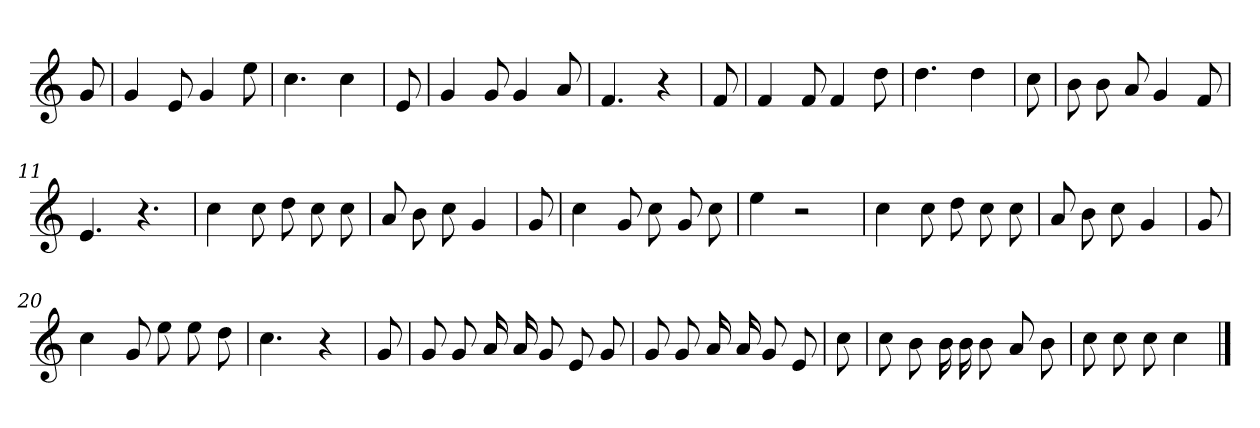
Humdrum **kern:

**kern
*part1
*staff1
*clefG2
*k[]
*C:
=
8g
=1
4g
8e
4g
8ee
=2
4.cc
4cc
=3
8e
=4
4g
8g
4g
8a
=5
4.f
4r
=6
8f
=7
4f
8f
4f
8dd
=8
4.dd
4dd
=9
8cc
=10
8b
8b
8a
4g
8f
=11
4.e
4.r
=12
4cc
8cc
8dd
8cc
8cc
=13
8a
8b
8cc
4g
=14
8g
=15
4cc
8g
8cc
8g
8cc
=16
4ee
2r
=17
4cc
8cc
8dd
8cc
8cc
=18
8a
8b
8cc
4g
=19
8g
=20
4cc
8g
8ee
8ee
8dd
=21
4.cc
4r
=22
8g
=23
8g
8g
16a
16a
8g
8e
8g
=24
8g
8g
16a
16a
8g
8e
=25
8cc
=26
8cc
8b
16b
16b
8b
8a
8b
=27
8cc
8cc
8cc
4cc
==
*-
